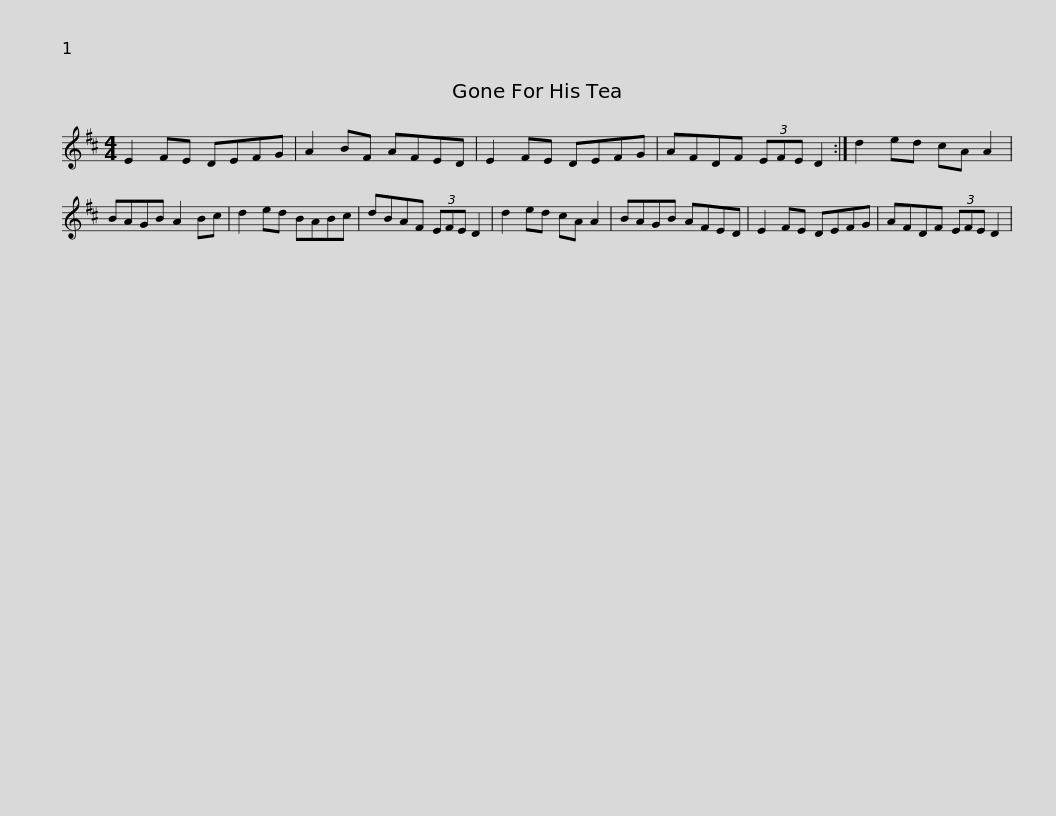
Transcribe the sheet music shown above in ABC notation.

X:1
L:1/8
M:4/4
I:linebreak $
K:D
V:1 treble
V:1
 E2 FE DEFG | A2 BF AFED | E2 FE DEFG | AFDF (3EFE D2 :| d2 ed cA A2 | %5
 BAGB A2 Bc |$ d2 ed BABc | dBAF (3EFE D2 | d2 ed cA A2 | BAGB AFED | %10
 E2 FE DEFG | AFDF (3EFE D2 | %12
